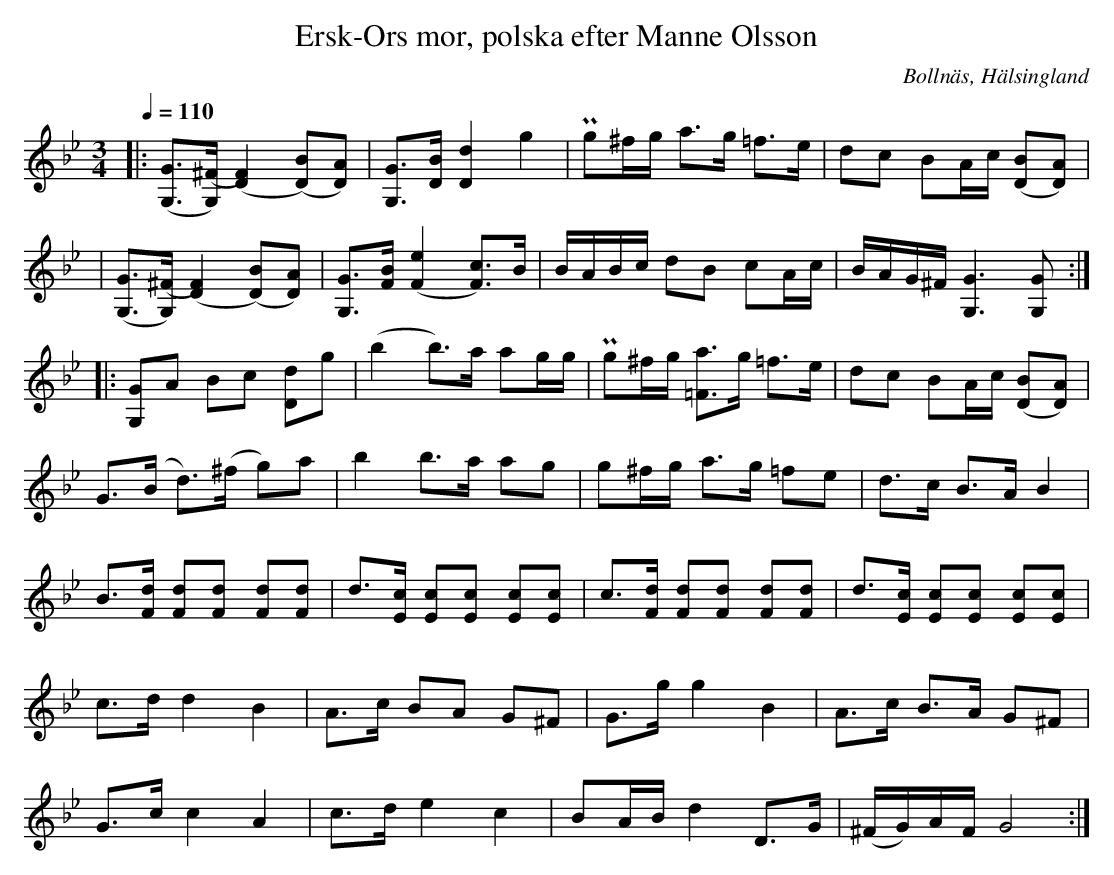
X:1
T: Ersk-Ors mor, polska efter Manne Olsson
O:Bollnäs, Hälsingland
M:3/4
L:1/8
Q:1/4=110
K:Gm
|:[(G, G]>[G,) (^F] [F2) (D2] [(D) B][D) A]| [G, G]>[D B] [D2 d2] g2| Pg^f/g/ a>g =f>e | dc   BA/c/ [B (D][D) A]|
|[(G, G]>[G,) (^F] [F2) (D2] [(D) B][D) A]| [G, G]>[F B] [(F2 e2] [F) c]>B|B/A/B/c/  dB cA/c/  | B/A/G/^F/ [G,3 G3] [G, G] :|:
[G, G]A Bc [D d]g| (b2     b)>a ag/g/| Pg^f/g/  [=F a]>g =f>e | dc BA/c/ [(D B][D) A]|
G>(B   d>)(^f   g)a        | b2     b>a      ag         | g^f/g/ a>g =fe | d>c         B>A B2   |
B>[Fd] [Fd][Fd] [Fd][Fd] | d>[Ec] [Ec][Ec] [Ec][Ec] | \
c>[Fd] [Fd][Fd] [Fd][Fd] | d>[Ec] [Ec][Ec] [Ec][Ec] |
c>d    d2       B2           | A>c    BA       G^F       | G>g    g2 B2     | A>c         B>A G^F  |
G>c    c2       A2           | c>d    e2       c2        | BA/B/  d2 D>G   | (^F/G/)A/F/ G4      :|
